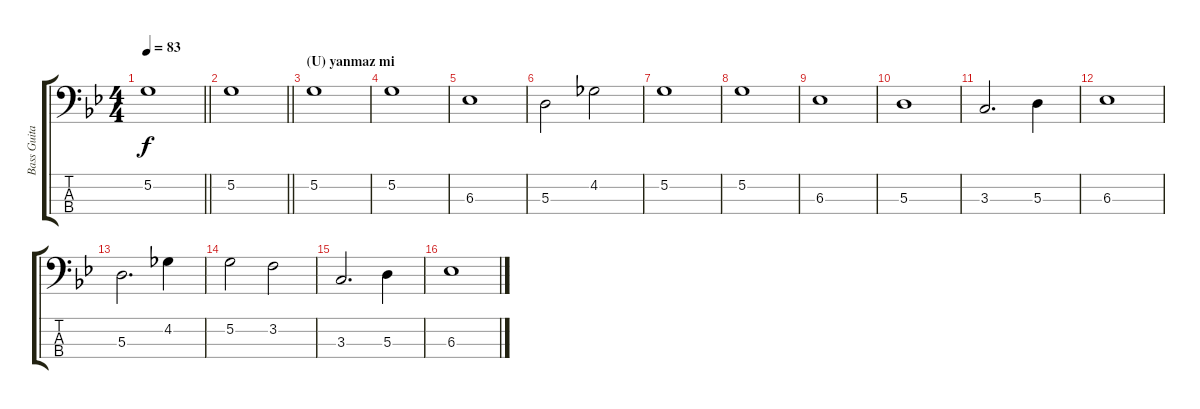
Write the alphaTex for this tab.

\track ("Bass Guitar" "Bass Guita") {instrument electricbasspick}
\staff {score tabs}
\tuning (G2 D2 A1 E1) {hide}
\ts (4 4)
\tempo 83
\clef f4
\barLineRight lightlight
\ks gminor
5.2.1{dy f} |
\section ("" "")
\barLineRight lightlight
5.2.1 |
\section ("" "(U) yanmaz mi")
5.2.1 |
5.2.1 |
6.3.1 |
5.3.2 4.2.2 |
5.2.1 |
5.2.1 |
6.3.1 |
5.3.1 |
3.3.2{d} 5.3.4 |
6.3.1 |
5.3.2{d} 4.2.4 |
5.2.2 3.2.2 |
3.3.2{d} 5.3.4 |
6.3.1
